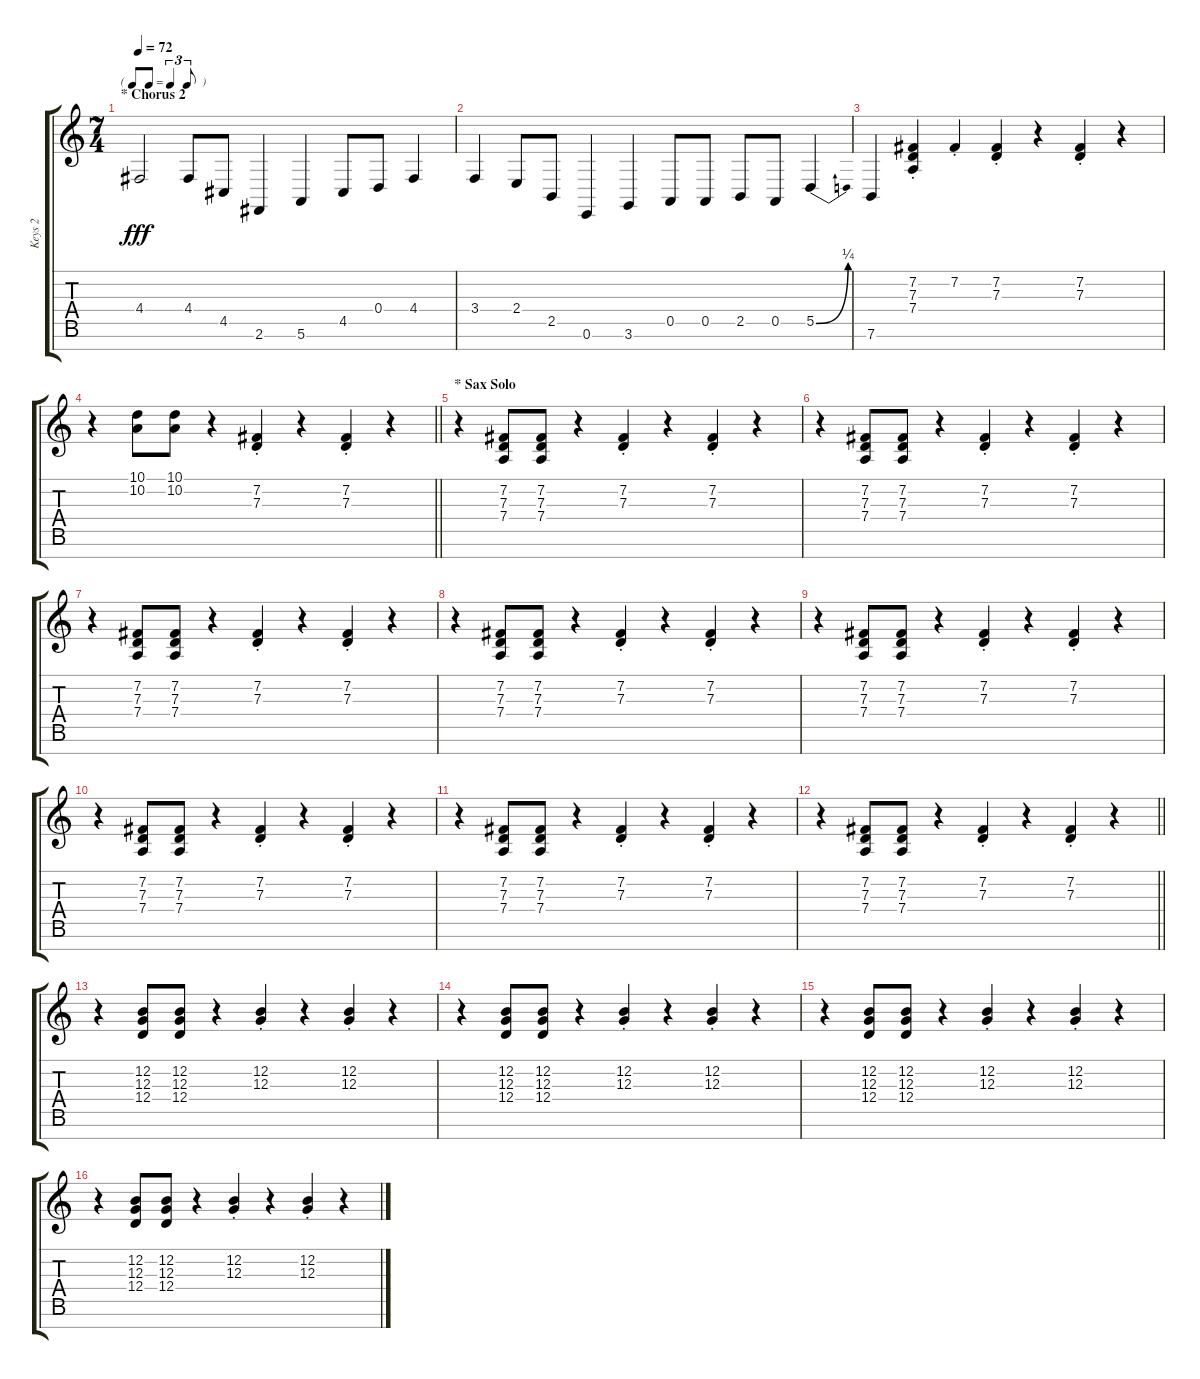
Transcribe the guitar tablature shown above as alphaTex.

\track ("Keys 2" "Keys 2") {instrument electricgrandpiano}
\staff {score tabs}
\tuning (E4 B3 G3 D3 A2 E2 B1) {hide}
\ts (7 4)
\tf triplet8th
\section ("" "* Chorus 2")
\tempo 72
\clef g2
\ks c
4.4.2{dy fff} 4.4.8 4.5.8 2.6.4 5.6.4 4.5.8 0.4.8 4.4.4 |
3.4.4 2.4.8 2.5.8 0.6.4 3.6.4 0.5.8 0.5.8 2.5.8 0.5.8 5.5{be (bend 0 0 60 1)}.4 |
7.6.4 (7.2{st} 7.3{st} 7.4{st}).4 7.2{st}.4 (7.2{st} 7.3{st}).4 r.4 (7.2{st} 7.3{st}).4 r.4 |
\barLineRight lightlight
r.4 (10.1 10.2).8 (10.1 10.2).8 r.4 (7.2{st} 7.3{st}).4 r.4 (7.2{st} 7.3{st}).4 r.4 |
\section ("" "* Sax Solo")
r.4 (7.2 7.3 7.4).8 (7.2 7.3 7.4).8 r.4 (7.2{st} 7.3{st}).4 r.4 (7.2{st} 7.3{st}).4 r.4 |
r.4 (7.2 7.3 7.4).8 (7.2 7.3 7.4).8 r.4 (7.2{st} 7.3{st}).4 r.4 (7.2{st} 7.3{st}).4 r.4 |
r.4 (7.2 7.3 7.4).8 (7.2 7.3 7.4).8 r.4 (7.2{st} 7.3{st}).4 r.4 (7.2{st} 7.3{st}).4 r.4 |
r.4 (7.2 7.3 7.4).8 (7.2 7.3 7.4).8 r.4 (7.2{st} 7.3{st}).4 r.4 (7.2{st} 7.3{st}).4 r.4 |
r.4 (7.2 7.3 7.4).8 (7.2 7.3 7.4).8 r.4 (7.2{st} 7.3{st}).4 r.4 (7.2{st} 7.3{st}).4 r.4 |
r.4 (7.2 7.3 7.4).8 (7.2 7.3 7.4).8 r.4 (7.2{st} 7.3{st}).4 r.4 (7.2{st} 7.3{st}).4 r.4 |
r.4 (7.2 7.3 7.4).8 (7.2 7.3 7.4).8 r.4 (7.2{st} 7.3{st}).4 r.4 (7.2{st} 7.3{st}).4 r.4 |
\barLineRight lightlight
r.4 (7.2 7.3 7.4).8 (7.2 7.3 7.4).8 r.4 (7.2{st} 7.3{st}).4 r.4 (7.2{st} 7.3{st}).4 r.4 |
r.4 (12.2 12.3 12.4).8 (12.2 12.3 12.4).8 r.4 (12.2{st} 12.3{st}).4 r.4 (12.2{st} 12.3{st}).4 r.4 |
r.4 (12.2 12.3 12.4).8 (12.2 12.3 12.4).8 r.4 (12.2{st} 12.3{st}).4 r.4 (12.2{st} 12.3{st}).4 r.4 |
r.4 (12.2 12.3 12.4).8 (12.2 12.3 12.4).8 r.4 (12.2{st} 12.3{st}).4 r.4 (12.2{st} 12.3{st}).4 r.4 |
r.4 (12.2 12.3 12.4).8 (12.2 12.3 12.4).8 r.4 (12.2{st} 12.3{st}).4 r.4 (12.2{st} 12.3{st}).4 r.4
